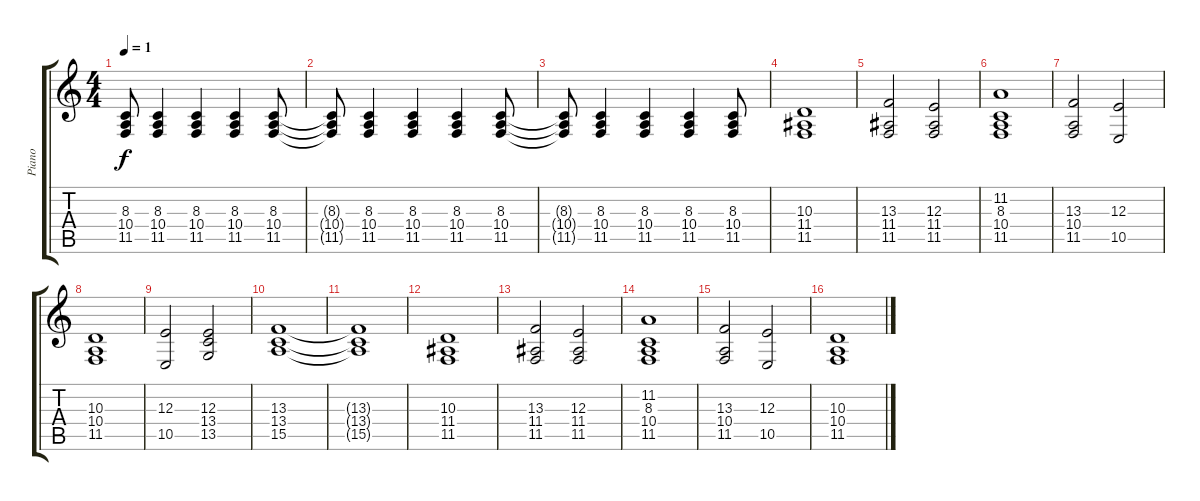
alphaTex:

\track ("Piano" "Piano") {instrument electricgrandpiano}
\staff {score tabs}
\tuning (C4 Bb3 E3 B2 Gb2 Db2) {hide}
\ts (4 4)
\tempo 1
\clef g2
\ks c
(8.3{t} 10.4{t} 11.5{t}).8{dy f} (8.3 10.4 11.5).4 (8.3 10.4 11.5).4 (8.3 10.4 11.5).4 (8.3 10.4 11.5).8 |
(8.3{t} 10.4{t} 11.5{t}).8 (8.3 10.4 11.5).4 (8.3 10.4 11.5).4 (8.3 10.4 11.5).4 (8.3 10.4 11.5).8 |
(8.3{t} 10.4{t} 11.5{t}).8 (8.3 10.4 11.5).4 (8.3 10.4 11.5).4 (8.3 10.4 11.5).4 (8.3 10.4 11.5).8 |
(10.3 11.4 11.5).1 |
(13.3 11.4 11.5).2 (12.3 11.4 11.5).2 |
(11.2 8.3 10.4 11.5).1 |
(13.3 10.4 11.5).2 (12.3 10.5).2 |
(10.3 10.4 11.5).1 |
(12.3 10.5).2 (12.3 13.4 13.5).2 |
(13.3 13.4 15.5).1 |
(13.3{t} 13.4{t} 15.5{t}).1 |
(10.3 11.4 11.5).1 |
(13.3 11.4 11.5).2 (12.3 11.4 11.5).2 |
(11.2 8.3 10.4 11.5).1 |
(13.3 10.4 11.5).2 (12.3 10.5).2 |
(10.3 10.4 11.5).1
